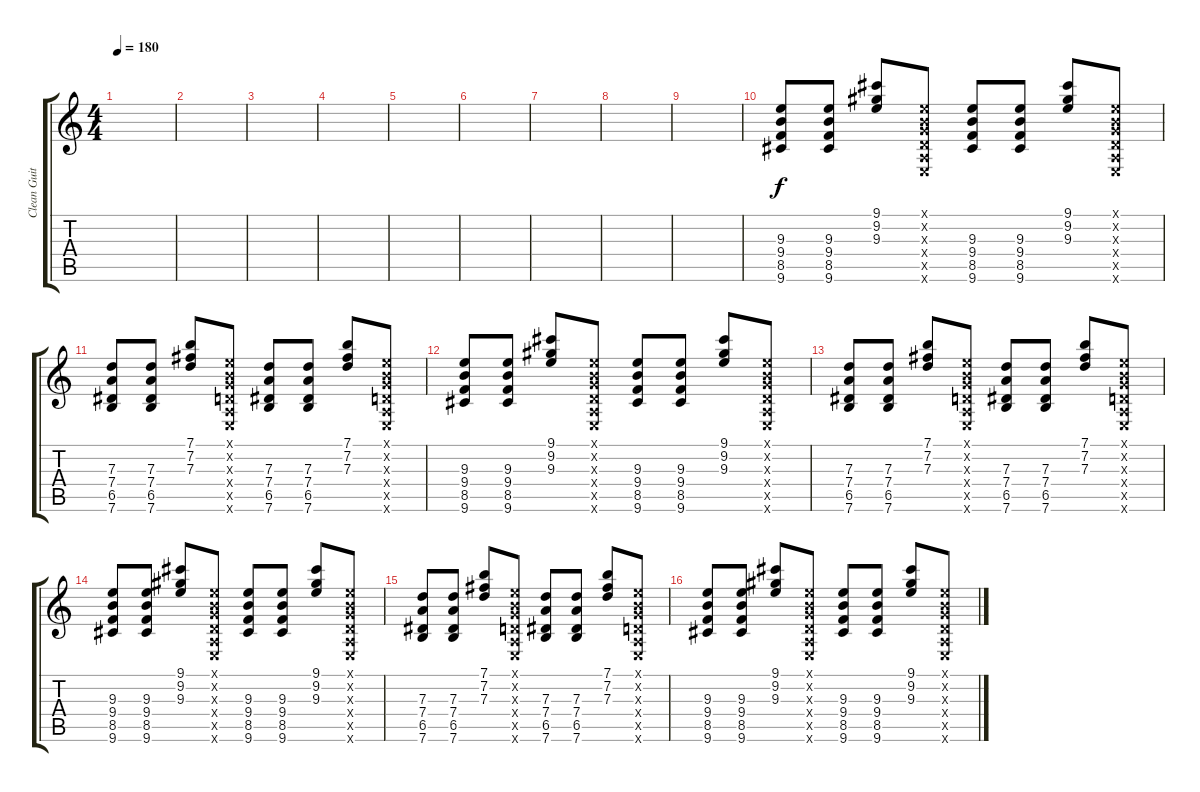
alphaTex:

\track ("Clean Guitar" "Clean Guit") {instrument electricguitarclean}
\staff {score tabs}
\tuning (E4 B3 G3 D3 A2 E2) {hide}
\ts (4 4)
\tempo 180
\clef g2
\ks c
|
|
|
|
|
|
|
|
|
(9.3 9.4 8.5 9.6).8 (9.3 9.4 8.5 9.6).8 (9.1 9.2 9.3).8 (0.1{x} 0.2{x} 0.3{x} 0.4{x} 0.5{x} 0.6{x}).8 (9.3 9.4 8.5 9.6).8 (9.3 9.4 8.5 9.6).8 (9.1 9.2 9.3).8 (0.1{x} 0.2{x} 0.3{x} 0.4{x} 0.5{x} 0.6{x}).8 |
(7.3 7.4 6.5 7.6).8 (7.3 7.4 6.5 7.6).8 (7.1 7.2 7.3).8 (0.1{x} 0.2{x} 0.3{x} 0.4{x} 0.5{x} 0.6{x}).8 (7.3 7.4 6.5 7.6).8 (7.3 7.4 6.5 7.6).8 (7.1 7.2 7.3).8 (0.1{x} 0.2{x} 0.3{x} 0.4{x} 0.5{x} 0.6{x}).8 |
(9.3 9.4 8.5 9.6).8 (9.3 9.4 8.5 9.6).8 (9.1 9.2 9.3).8 (0.1{x} 0.2{x} 0.3{x} 0.4{x} 0.5{x} 0.6{x}).8 (9.3 9.4 8.5 9.6).8 (9.3 9.4 8.5 9.6).8 (9.1 9.2 9.3).8 (0.1{x} 0.2{x} 0.3{x} 0.4{x} 0.5{x} 0.6{x}).8 |
(7.3 7.4 6.5 7.6).8 (7.3 7.4 6.5 7.6).8 (7.1 7.2 7.3).8 (0.1{x} 0.2{x} 0.3{x} 0.4{x} 0.5{x} 0.6{x}).8 (7.3 7.4 6.5 7.6).8 (7.3 7.4 6.5 7.6).8 (7.1 7.2 7.3).8 (0.1{x} 0.2{x} 0.3{x} 0.4{x} 0.5{x} 0.6{x}).8 |
(9.3 9.4 8.5 9.6).8 (9.3 9.4 8.5 9.6).8 (9.1 9.2 9.3).8 (0.1{x} 0.2{x} 0.3{x} 0.4{x} 0.5{x} 0.6{x}).8 (9.3 9.4 8.5 9.6).8 (9.3 9.4 8.5 9.6).8 (9.1 9.2 9.3).8 (0.1{x} 0.2{x} 0.3{x} 0.4{x} 0.5{x} 0.6{x}).8 |
(7.3 7.4 6.5 7.6).8 (7.3 7.4 6.5 7.6).8 (7.1 7.2 7.3).8 (0.1{x} 0.2{x} 0.3{x} 0.4{x} 0.5{x} 0.6{x}).8 (7.3 7.4 6.5 7.6).8 (7.3 7.4 6.5 7.6).8 (7.1 7.2 7.3).8 (0.1{x} 0.2{x} 0.3{x} 0.4{x} 0.5{x} 0.6{x}).8 |
(9.3 9.4 8.5 9.6).8 (9.3 9.4 8.5 9.6).8 (9.1 9.2 9.3).8 (0.1{x} 0.2{x} 0.3{x} 0.4{x} 0.5{x} 0.6{x}).8 (9.3 9.4 8.5 9.6).8 (9.3 9.4 8.5 9.6).8 (9.1 9.2 9.3).8 (0.1{x} 0.2{x} 0.3{x} 0.4{x} 0.5{x} 0.6{x}).8
